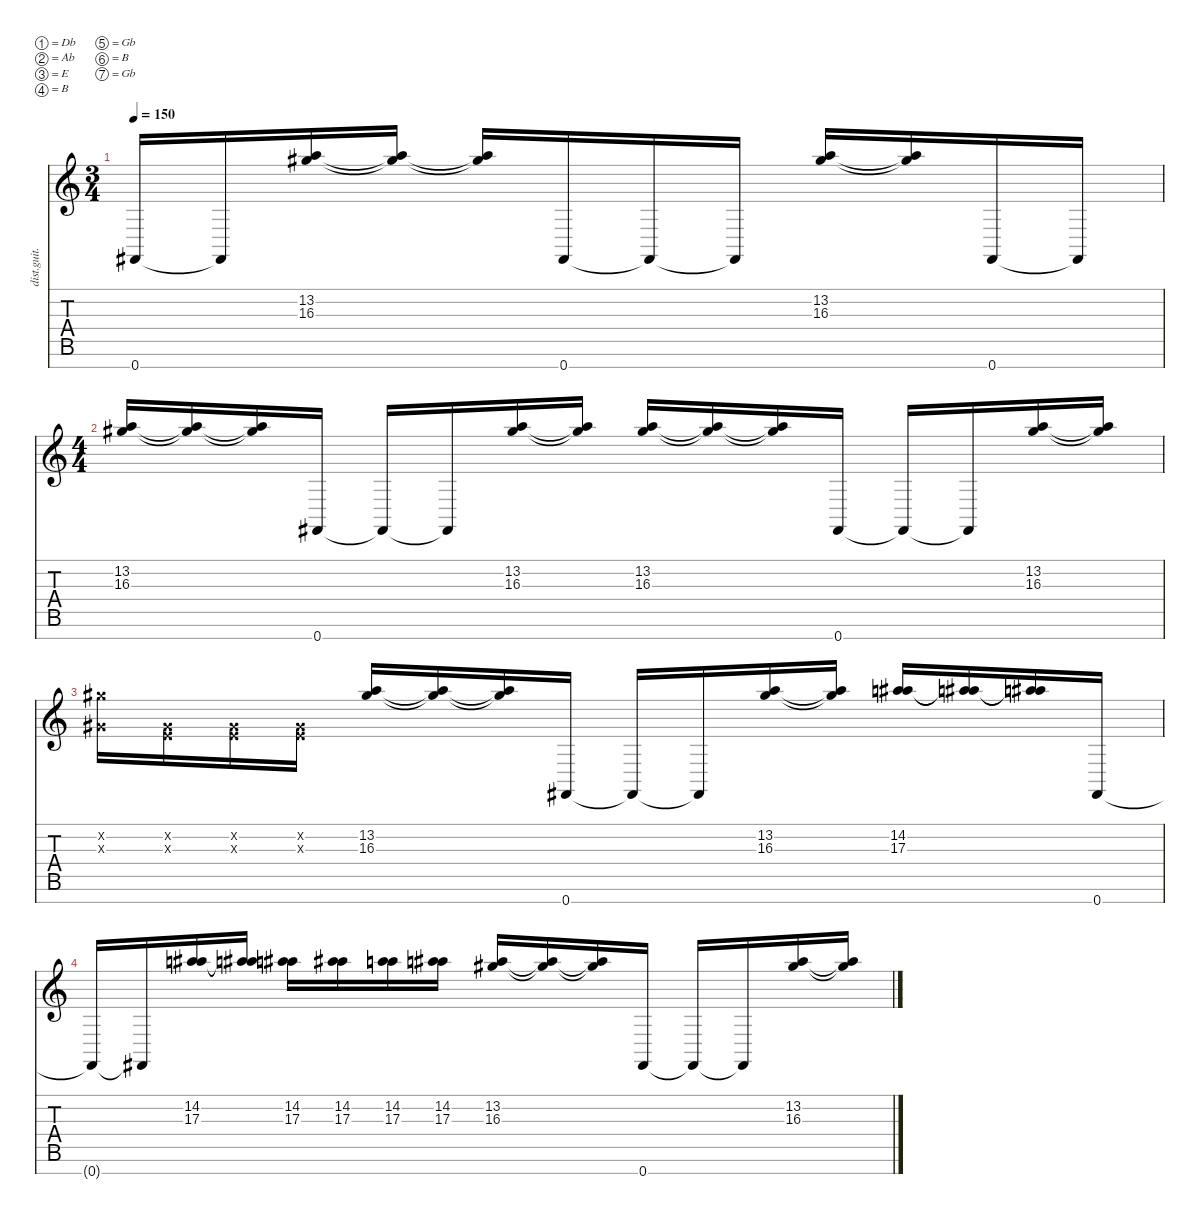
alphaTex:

\defaultSystemsLayout 4
\hideDynamics
\bracketExtendMode nobrackets
\otherSystemsTrackNameOrientation horizontal
\track ("Distortion Guitar" "dist.guit.") {instrument distortionguitar}
\staff {score tabs}
\tuning (Db4 Ab3 E3 B2 Gb2 B1 Gb1)
\ts (3 4)
\beaming (8 2 2 2)
\tempo 150
\clef g2
\ks c
0.7{t acc #}.16{dy mf beam Up} 0.7{t acc #}.16{beam Up} (13.2 16.3{acc #}).16{beam Up} (13.2{t} 16.3{t acc #}).16{beam Up} (13.2{t} 16.3{t acc #}).16{beam Up} 0.7{acc #}.16{beam Up} 0.7{t acc #}.16{beam Up} 0.7{t acc #}.16{beam Up} (13.2 16.3{acc #}).16{beam Up} (13.2{t} 16.3{t acc #}).16{beam Up} 0.7{acc #}.16{beam Up} 0.7{t acc #}.16{beam Up} |
\ts (4 4)
\beaming (8 2 2 2 2)
(13.2 16.3{acc #}).16{beam Up} (13.2{t} 16.3{t acc #}).16{beam Up} (13.2{t} 16.3{t acc #}).16{beam Up} 0.7{acc #}.16{beam Up} 0.7{t acc #}.16{beam Up} 0.7{t acc #}.16{beam Up} (13.2 16.3{acc #}).16{beam Up} (13.2{t} 16.3{t acc #}).16{beam Up} (13.2 16.3{acc #}).16{beam Up} (13.2{t} 16.3{t acc #}).16{beam Up} (13.2{t} 16.3{t acc #}).16{beam Up} 0.7{acc #}.16{beam Up} 0.7{t acc #}.16{beam Up} 0.7{t acc #}.16{beam Up} (13.2 16.3{acc #}).16{beam Up} (13.2{t} 16.3{t acc #}).16{beam Up} |
(16.3{x acc #} 0.2{x acc #}).16{beam Down} (0.3{x} 0.2{x acc #}).16{beam Down} (0.3{x} 0.2{x acc #}).16{beam Down} (0.3{x} 0.2{x acc #}).16{beam Down} (13.2 16.3{acc #}).16{beam Up} (13.2{t} 16.3{t acc #}).16{beam Up} (13.2{t} 16.3{t acc #}).16{beam Up} 0.7{acc #}.16{beam Up} 0.7{t acc #}.16{beam Up} 0.7{t acc #}.16{beam Up} (13.2 16.3{acc #}).16{beam Up} (13.2{t} 16.3{t acc #}).16{beam Up} (14.2{acc #} 17.3).16{beam Up} (14.2{t acc #} 17.3{t}).16{beam Up} (14.2{t acc #} 17.3{t}).16{beam Up} 0.7{acc #}.16{beam Up} |
0.7{t acc #}.16{beam Up} 0.7{t acc #}.16{beam Up} (14.2{acc #} 17.3).16{beam Up} (14.2{t acc #} 17.3{t}).16{beam Up} (14.2{acc #} 17.3).16{beam Down} (17.3 14.2{acc #}).16{beam Down} (14.2{acc #} 17.3).16{beam Down} (14.2{acc #} 17.3).16{beam Down} (13.2 16.3{acc #}).16{beam Up} (13.2{t} 16.3{t acc #}).16{beam Up} (13.2{t} 16.3{t acc #}).16{beam Up} 0.7{acc #}.16{beam Up} 0.7{t acc #}.16{beam Up} 0.7{t acc #}.16{beam Up} (13.2 16.3{acc #}).16{beam Up} (13.2{t} 16.3{t acc #}).16{beam Up}
